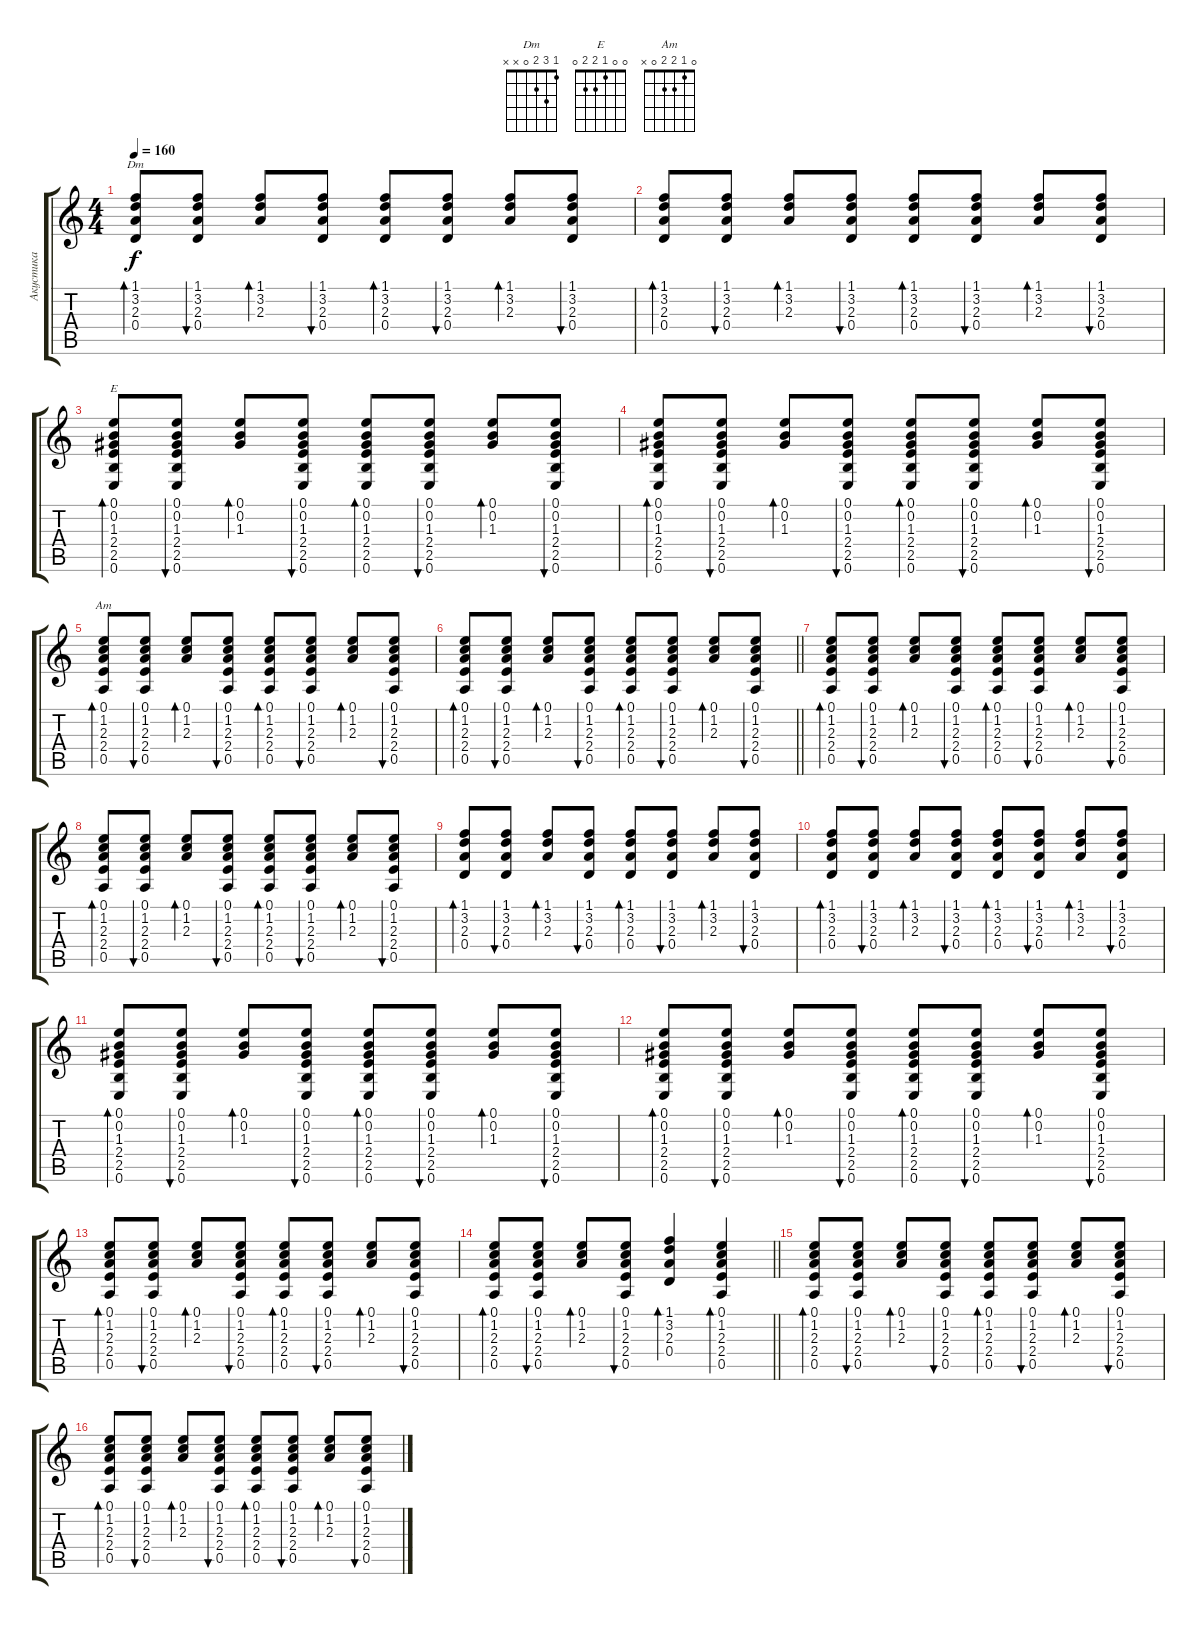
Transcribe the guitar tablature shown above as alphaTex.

\track ("Акустика" "Акустика") {instrument acousticguitarsteel}
\staff {score tabs}
\tuning (E4 B3 G3 D3 A2 E2) {hide}
\chord ("Dm" 1 3 2 0 x x)
\chord ("E" 0 0 1 2 2 0)
\chord ("Am" 0 1 2 2 0 x)
\ts (4 4)
\tempo 160
\clef g2
\ks c
(1.1 3.2 2.3 0.4).8{bd 30 ch "Dm" dy f} (1.1 3.2 2.3 0.4).8{bu 30} (1.1 3.2 2.3).8{bd 30} (1.1 3.2 2.3 0.4).8{bu 30} (1.1 3.2 2.3 0.4).8{bd 30} (1.1 3.2 2.3 0.4).8{bu 30} (1.1 3.2 2.3).8{bd 30} (1.1 3.2 2.3 0.4).8{bu 30} |
(1.1 3.2 2.3 0.4).8{bd 30} (1.1 3.2 2.3 0.4).8{bu 30} (1.1 3.2 2.3).8{bd 30} (1.1 3.2 2.3 0.4).8{bu 30} (1.1 3.2 2.3 0.4).8{bd 30} (1.1 3.2 2.3 0.4).8{bu 30} (1.1 3.2 2.3).8{bd 30} (1.1 3.2 2.3 0.4).8{bu 30} |
(0.1 0.2 1.3 2.4 2.5 0.6).8{bd 30 ch "E"} (0.1 0.2 1.3 2.4 2.5 0.6).8{bu 30} (0.1 0.2 1.3).8{bd 30} (0.1 0.2 1.3 2.4 2.5 0.6).8{bu 30} (0.1 0.2 1.3 2.4 2.5 0.6).8{bd 30} (0.1 0.2 1.3 2.4 2.5 0.6).8{bu 30} (0.1 0.2 1.3).8{bd 30} (0.1 0.2 1.3 2.4 2.5 0.6).8{bu 30} |
(0.1 0.2 1.3 2.4 2.5 0.6).8{bd 30} (0.1 0.2 1.3 2.4 2.5 0.6).8{bu 30} (0.1 0.2 1.3).8{bd 30} (0.1 0.2 1.3 2.4 2.5 0.6).8{bu 30} (0.1 0.2 1.3 2.4 2.5 0.6).8{bd 30} (0.1 0.2 1.3 2.4 2.5 0.6).8{bu 30} (0.1 0.2 1.3).8{bd 30} (0.1 0.2 1.3 2.4 2.5 0.6).8{bu 30} |
(0.1 1.2 2.3 2.4 0.5).8{bd 30 ch "Am"} (0.1 1.2 2.3 2.4 0.5).8{bu 30} (0.1 1.2 2.3).8{bd 30} (0.1 1.2 2.3 2.4 0.5).8{bu 30} (0.1 1.2 2.3 2.4 0.5).8{bd 30} (0.1 1.2 2.3 2.4 0.5).8{bu 30} (0.1 1.2 2.3).8{bd 30} (0.1 1.2 2.3 2.4 0.5).8{bu 30} |
\barLineRight lightlight
(0.1 1.2 2.3 2.4 0.5).8{bd 30} (0.1 1.2 2.3 2.4 0.5).8{bu 30} (0.1 1.2 2.3).8{bd 30} (0.1 1.2 2.3 2.4 0.5).8{bu 30} (0.1 1.2 2.3 2.4 0.5).8{bd 30} (0.1 1.2 2.3 2.4 0.5).8{bu 30} (0.1 1.2 2.3).8{bd 30} (0.1 1.2 2.3 2.4 0.5).8{bu 30} |
(0.1 1.2 2.3 2.4 0.5).8{bd 30} (0.1 1.2 2.3 2.4 0.5).8{bu 30} (0.1 1.2 2.3).8{bd 30} (0.1 1.2 2.3 2.4 0.5).8{bu 30} (0.1 1.2 2.3 2.4 0.5).8{bd 30} (0.1 1.2 2.3 2.4 0.5).8{bu 30} (0.1 1.2 2.3).8{bd 30} (0.1 1.2 2.3 2.4 0.5).8{bu 30} |
(0.1 1.2 2.3 2.4 0.5).8{bd 30} (0.1 1.2 2.3 2.4 0.5).8{bu 30} (0.1 1.2 2.3).8{bd 30} (0.1 1.2 2.3 2.4 0.5).8{bu 30} (0.1 1.2 2.3 2.4 0.5).8{bd 30} (0.1 1.2 2.3 2.4 0.5).8{bu 30} (0.1 1.2 2.3).8{bd 30} (0.1 1.2 2.3 2.4 0.5).8{bu 30} |
(1.1 3.2 2.3 0.4).8{bd 30} (1.1 3.2 2.3 0.4).8{bu 30} (1.1 3.2 2.3).8{bd 30} (1.1 3.2 2.3 0.4).8{bu 30} (1.1 3.2 2.3 0.4).8{bd 30} (1.1 3.2 2.3 0.4).8{bu 30} (1.1 3.2 2.3).8{bd 30} (1.1 3.2 2.3 0.4).8{bu 30} |
(1.1 3.2 2.3 0.4).8{bd 30} (1.1 3.2 2.3 0.4).8{bu 30} (1.1 3.2 2.3).8{bd 30} (1.1 3.2 2.3 0.4).8{bu 30} (1.1 3.2 2.3 0.4).8{bd 30} (1.1 3.2 2.3 0.4).8{bu 30} (1.1 3.2 2.3).8{bd 30} (1.1 3.2 2.3 0.4).8{bu 30} |
(0.1 0.2 1.3 2.4 2.5 0.6).8{bd 30} (0.1 0.2 1.3 2.4 2.5 0.6).8{bu 30} (0.1 0.2 1.3).8{bd 30} (0.1 0.2 1.3 2.4 2.5 0.6).8{bu 30} (0.1 0.2 1.3 2.4 2.5 0.6).8{bd 30} (0.1 0.2 1.3 2.4 2.5 0.6).8{bu 30} (0.1 0.2 1.3).8{bd 30} (0.1 0.2 1.3 2.4 2.5 0.6).8{bu 30} |
(0.1 0.2 1.3 2.4 2.5 0.6).8{bd 30} (0.1 0.2 1.3 2.4 2.5 0.6).8{bu 30} (0.1 0.2 1.3).8{bd 30} (0.1 0.2 1.3 2.4 2.5 0.6).8{bu 30} (0.1 0.2 1.3 2.4 2.5 0.6).8{bd 30} (0.1 0.2 1.3 2.4 2.5 0.6).8{bu 30} (0.1 0.2 1.3).8{bd 30} (0.1 0.2 1.3 2.4 2.5 0.6).8{bu 30} |
(0.1 1.2 2.3 2.4 0.5).8{bd 30} (0.1 1.2 2.3 2.4 0.5).8{bu 30} (0.1 1.2 2.3).8{bd 30} (0.1 1.2 2.3 2.4 0.5).8{bu 30} (0.1 1.2 2.3 2.4 0.5).8{bd 30} (0.1 1.2 2.3 2.4 0.5).8{bu 30} (0.1 1.2 2.3).8{bd 30} (0.1 1.2 2.3 2.4 0.5).8{bu 30} |
\barLineRight lightlight
(0.1 1.2 2.3 2.4 0.5).8{bd 30} (0.1 1.2 2.3 2.4 0.5).8{bu 30} (0.1 1.2 2.3).8{bd 30} (0.1 1.2 2.3 2.4 0.5).8{bu 30} (1.1 3.2 2.3 0.4).4{bd 30} (0.1 1.2 2.3 2.4 0.5).4{bd 30} |
(0.1 1.2 2.3 2.4 0.5).8{bd 30} (0.1 1.2 2.3 2.4 0.5).8{bu 30} (0.1 1.2 2.3).8{bd 30} (0.1 1.2 2.3 2.4 0.5).8{bu 30} (0.1 1.2 2.3 2.4 0.5).8{bd 30} (0.1 1.2 2.3 2.4 0.5).8{bu 30} (0.1 1.2 2.3).8{bd 30} (0.1 1.2 2.3 2.4 0.5).8{bu 30} |
(0.1 1.2 2.3 2.4 0.5).8{bd 30} (0.1 1.2 2.3 2.4 0.5).8{bu 30} (0.1 1.2 2.3).8{bd 30} (0.1 1.2 2.3 2.4 0.5).8{bu 30} (0.1 1.2 2.3 2.4 0.5).8{bd 30} (0.1 1.2 2.3 2.4 0.5).8{bu 30} (0.1 1.2 2.3).8{bd 30} (0.1 1.2 2.3 2.4 0.5).8{bu 30}
